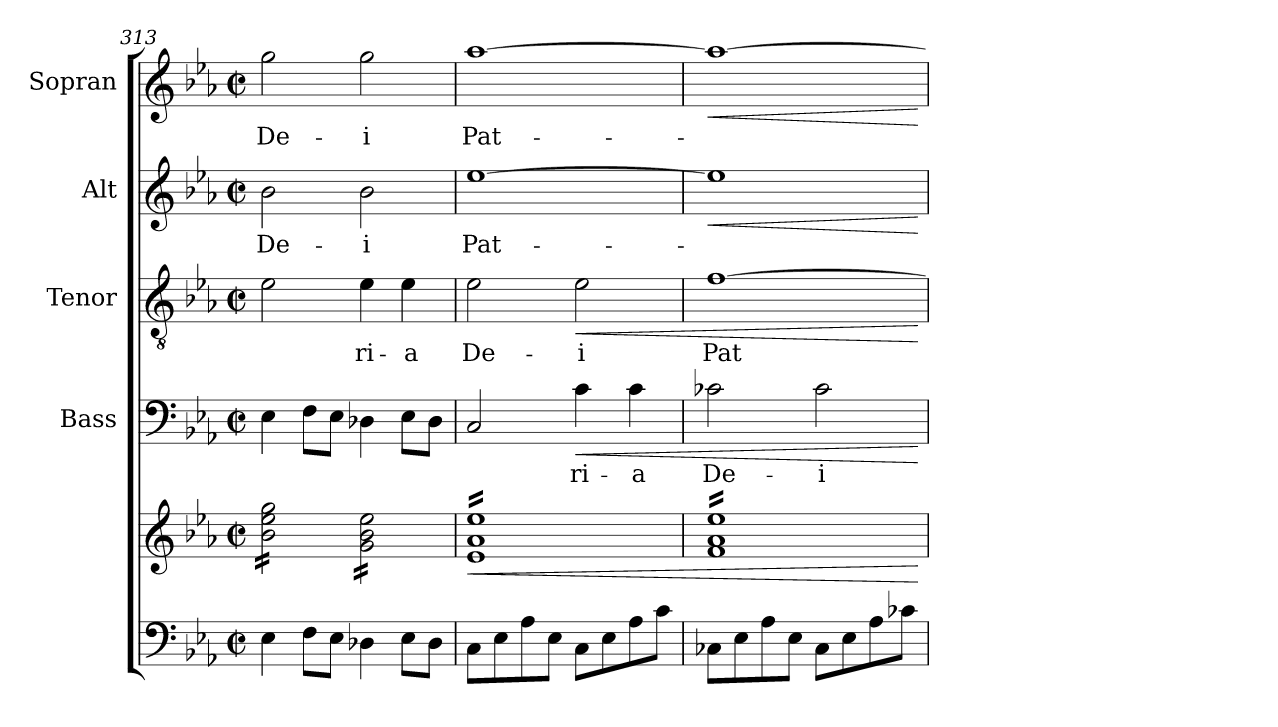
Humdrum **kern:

**kern	**kern	**dynam	**kern	**text	**dynam	**kern	**text	**dynam	**kern	**text	**dynam	**kern	**text	**dynam
*part5	*part5	*part5	*part4	*part4	*part4	*part3	*part3	*part3	*part2	*part2	*part2	*part1	*part1	*part1
*staff6	*staff5	*staff5/6	*staff4	*staff4	*staff4	*staff3	*staff3	*staff3	*staff2	*staff2	*staff2	*staff1	*staff1	*staff1
*	*	*	*I"Bass	*	*	*I"Tenor	*	*	*I"Alt	*	*	*I"Sopran	*	*
*	*	*	*I'B.	*	*	*I'T.	*	*	*I'A.	*	*	*I'S.	*	*
*clefF4	*clefG2	*	*clefF4	*	*	*clefGv2	*	*	*clefG2	*	*	*clefG2	*	*
*k[b-e-a-]	*k[b-e-a-]	*	*k[b-e-a-]	*	*	*k[b-e-a-]	*	*	*k[b-e-a-]	*	*	*k[b-e-a-]	*	*
*E-:	*E-:	*	*E-:	*	*	*E-:	*	*	*E-:	*	*	*E-:	*	*
*M2/2	*M2/2	*	*M2/2	*	*	*M2/2	*	*	*M2/2	*	*	*M2/2	*	*
*met(c|)	*met(c|)	*	*met(c|)	*	*	*met(c|)	*	*	*met(c|)	*	*	*met(c|)	*	*
=313	=313	=313	=313	=313	=313	=313	=313	=313	=313	=313	=313	=313	=313	=313
!	!	!	!	!	!	!	!	!	!	!LO:LY:b	!	!	!LO:LY:b	!
*	*tremolo	*	*	*	*	*	*	*	*	*	*	*	*	*
4E-\	16b-\ 16ee-\ 16gg\LL	.	4E-\	.	.	2e-\	.	.	2b-\	De-	.	2gg\	De-	.
.	16b-\ 16ee-\ 16gg\	.	.	.	.	.	.	.	.	.	.	.	.	.
.	16b-\ 16ee-\ 16gg\	.	.	.	.	.	.	.	.	.	.	.	.	.
.	16b-\ 16ee-\ 16gg\	.	.	.	.	.	.	.	.	.	.	.	.	.
8F\L	16b-\ 16ee-\ 16gg\	.	8F\L	.	.	.	.	.	.	.	.	.	.	.
.	16b-\ 16ee-\ 16gg\	.	.	.	.	.	.	.	.	.	.	.	.	.
8E-\J	16b-\ 16ee-\ 16gg\	.	8E-\J	.	.	.	.	.	.	.	.	.	.	.
.	16b-\ 16ee-\ 16gg\JJ	.	.	.	.	.	.	.	.	.	.	.	.	.
!	!	!	!	!	!	!	!LO:LY:b	!	!	!LO:LY:b	!	!	!LO:LY:b	!
4D-X\	16g\ 16b-\ 16ee-\LL	.	4D-X\	.	.	4e-\	-ri-	.	2b-\	-i	.	2gg\	-i	.
.	16g\ 16b-\ 16ee-\	.	.	.	.	.	.	.	.	.	.	.	.	.
.	16g\ 16b-\ 16ee-\	.	.	.	.	.	.	.	.	.	.	.	.	.
.	16g\ 16b-\ 16ee-\	.	.	.	.	.	.	.	.	.	.	.	.	.
!	!	!	!	!	!	!	!LO:LY:b	!	!	!	!	!	!	!
8E-\L	16g\ 16b-\ 16ee-\	.	8E-\L	.	.	4e-\	-a	.	.	.	.	.	.	.
.	16g\ 16b-\ 16ee-\	.	.	.	.	.	.	.	.	.	.	.	.	.
8D-\J	16g\ 16b-\ 16ee-\	.	8D-\J	.	.	.	.	.	.	.	.	.	.	.
.	16g\ 16b-\ 16ee-\JJ	.	.	.	.	.	.	.	.	.	.	.	.	.
=314	=314	=314	=314	=314	=314	=314	=314	=314	=314	=314	=314	=314	=314	=314
!	!	!LO:HP:b	!	!	!	!	!LO:LY:b	!	!	!LO:LY:b	!	!	!LO:LY:b	!
8C\L	16e- 16a- 16ee-LL	<	2C/	.	.	2e-\	De-	.	[1ee-	Pat-	.	[1aa-	Pat-	.
.	16e- 16a- 16ee-	.	.	.	.	.	.	.	.	.	.	.	.	.
8E-\	16e- 16a- 16ee-	.	.	.	.	.	.	.	.	.	.	.	.	.
.	16e- 16a- 16ee-	.	.	.	.	.	.	.	.	.	.	.	.	.
8A-\	16e- 16a- 16ee-	.	.	.	.	.	.	.	.	.	.	.	.	.
.	16e- 16a- 16ee-	.	.	.	.	.	.	.	.	.	.	.	.	.
8E-\J	16e- 16a- 16ee-	.	.	.	.	.	.	.	.	.	.	.	.	.
.	16e- 16a- 16ee-	.	.	.	.	.	.	.	.	.	.	.	.	.
!	!	!	!	!LO:LY:b	!LO:HP:b	!	!LO:LY:b	!LO:HP:b	!	!	!	!	!	!
8C\L	16e- 16a- 16ee-	.	4c\	-ri-	<	2e-\	-i	<	.	.	.	.	.	.
.	16e- 16a- 16ee-	.	.	.	.	.	.	.	.	.	.	.	.	.
8E-\	16e- 16a- 16ee-	.	.	.	.	.	.	.	.	.	.	.	.	.
.	16e- 16a- 16ee-	.	.	.	.	.	.	.	.	.	.	.	.	.
!	!	!	!	!LO:LY:b	!	!	!	!	!	!	!	!	!	!
8A-\	16e- 16a- 16ee-	.	4c\	-a	.	.	.	.	.	.	.	.	.	.
.	16e- 16a- 16ee-	.	.	.	.	.	.	.	.	.	.	.	.	.
8c\J	16e- 16a- 16ee-	.	.	.	.	.	.	.	.	.	.	.	.	.
.	16e- 16a- 16ee-JJ	.	.	.	.	.	.	.	.	.	.	.	.	.
=315	=315	=315	=315	=315	=315	=315	=315	=315	=315	=315	=315	=315	=315	=315
!	!	!	!	!LO:LY:b	!	!	!LO:LY:b	!	!	!	!LO:HP:b	!	!	!LO:HP:b
8C-X\L	16f 16a- 16ee-LL	.	2c-X\	De-	.	[1f	Pat-	.	1ee-]	.	<	1aa-_	.	<
.	16f 16a- 16ee-	.	.	.	.	.	.	.	.	.	.	.	.	.
8E-\	16f 16a- 16ee-	.	.	.	.	.	.	.	.	.	.	.	.	.
.	16f 16a- 16ee-	.	.	.	.	.	.	.	.	.	.	.	.	.
8A-\	16f 16a- 16ee-	.	.	.	.	.	.	.	.	.	.	.	.	.
.	16f 16a- 16ee-	.	.	.	.	.	.	.	.	.	.	.	.	.
8E-\J	16f 16a- 16ee-	.	.	.	.	.	.	.	.	.	.	.	.	.
.	16f 16a- 16ee-	.	.	.	.	.	.	.	.	.	.	.	.	.
!	!	!	!	!LO:LY:b	!	!	!	!	!	!	!	!	!	!
8C-\L	16f 16a- 16ee-	.	2c-\	-i	.	.	.	.	.	.	.	.	.	.
.	16f 16a- 16ee-	.	.	.	.	.	.	.	.	.	.	.	.	.
8E-\	16f 16a- 16ee-	.	.	.	.	.	.	.	.	.	.	.	.	.
.	16f 16a- 16ee-	.	.	.	.	.	.	.	.	.	.	.	.	.
8A-\	16f 16a- 16ee-	.	.	.	.	.	.	.	.	.	.	.	.	.
.	16f 16a- 16ee-	.	.	.	.	.	.	.	.	.	.	.	.	.
8c-X\J	16f 16a- 16ee-	.	.	.	.	.	.	.	.	.	.	.	.	.
.	16f 16a- 16ee-JJ	.	.	.	.	.	.	.	.	.	.	.	.	.
*	*Xtremolo	*	*	*	*	*	*	*	*	*	*	*	*	*
.	.	[	.	.	[	.	.	[	.	.	[	.	.	[
=	=	=	=	=	=	=	=	=	=	=	=	=	=	=
*-	*-	*-	*-	*-	*-	*-	*-	*-	*-	*-	*-	*-	*-	*-
